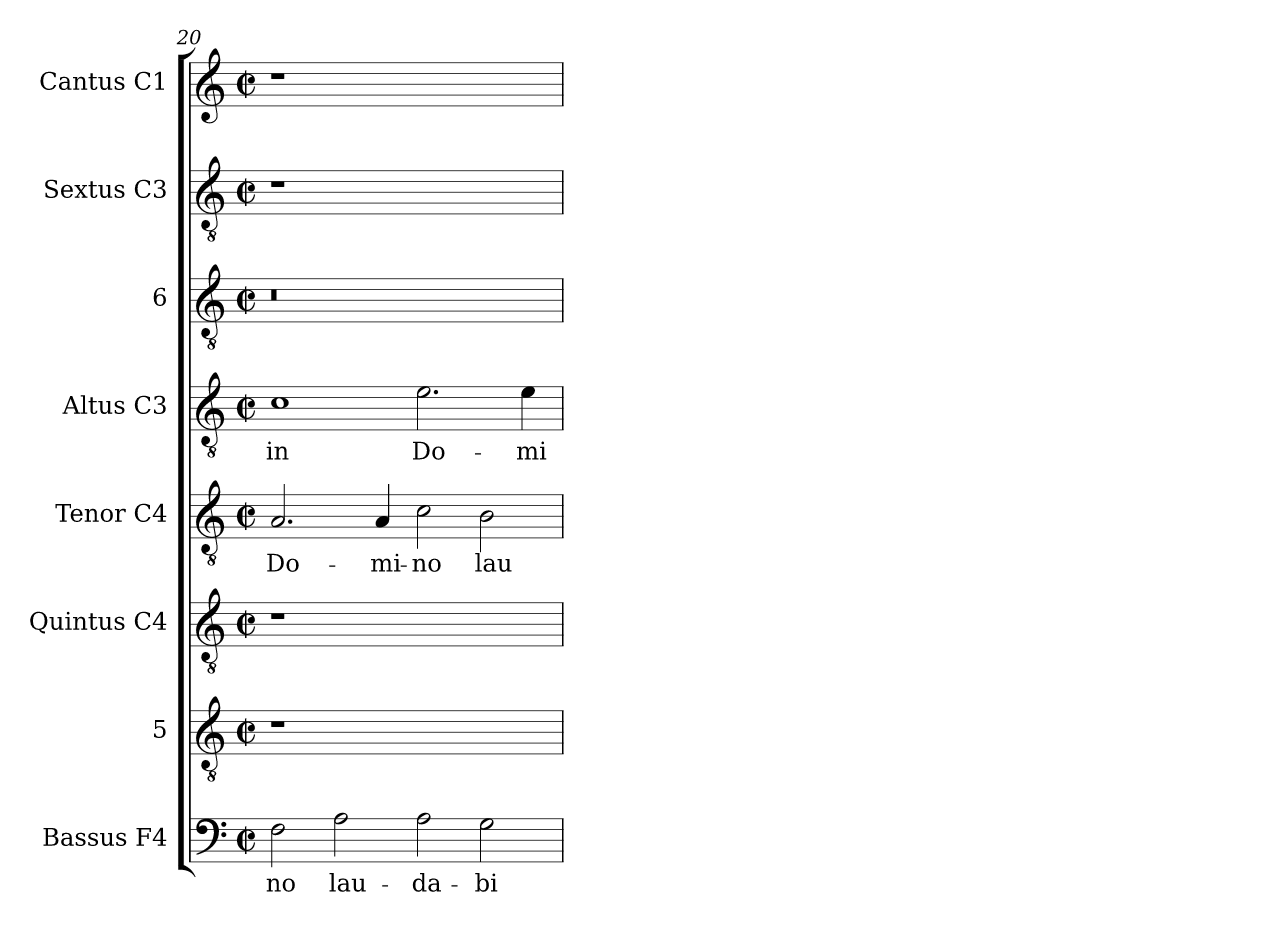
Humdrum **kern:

**kern	**text	**kern	**kern	**kern	**text	**kern	**text	**kern	**kern	**kern
*part8	*part8	*part7	*part6	*part5	*part5	*part4	*part4	*part3	*part2	*part1
*staff8	*staff8	*staff7	*staff6	*staff5	*staff5	*staff4	*staff4	*staff3	*staff2	*staff1
*I"Bassus  F4	*	*I"5	*I"Quintus  C4	*I"Tenor  C4	*	*I"Altus  C3	*	*I"6	*I"Sextus  C3	*I"Cantus  C1
*I'B	*	*	*	*I'T	*	*I'A	*	*	*	*I'C
*clefF4	*	*clefGv2	*clefGv2	*clefGv2	*	*clefGv2	*	*clefGv2	*clefGv2	*clefG2
*k[]	*	*k[]	*k[]	*k[]	*	*k[]	*	*k[]	*k[]	*k[]
*C:	*	*C:	*C:	*C:	*	*C:	*	*C:	*C:	*C:
*M2/2	*	*M2/2	*M2/2	*M2/2	*	*M2/2	*	*M2/2	*M2/2	*M2/2
*met(c|)	*	*met(c|)	*met(c|)	*met(c|)	*	*met(c|)	*	*met(c|)	*met(c|)	*met(c|)
=20	=20	=20	=20	=20	=20	=20	=20	=20	=20	=20
!	!LO:LY:b:cj	!	!	!	!LO:LY:b:cj	!	!LO:LY:b:cj	!	!	!
2F\	-no	1r	1r	2.A/	Do-	1c	in	0r	1r	1r
!	!LO:LY:b:cj	!	!	!	!	!	!	!	!	!
2A\	lau-	.	.	.	.	.	.	.	.	.
!	!	!	!	!	!LO:LY:b:cj	!	!	!	!	!
.	.	.	.	4A/	-mi-	.	.	.	.	.
!	!LO:LY:b:cj	!	!	!	!LO:LY:b:cj	!	!LO:LY:b:cj	!	!	!
2A\	-da-	1ryy	1ryy	2c\	-no	2.e\	Do-	.	1ryy	1ryy
!	!LO:LY:b:cj	!	!	!	!LO:LY:b:cj	!	!	!	!	!
2G\	-bi-	.	.	2B\	lau-	.	.	.	.	.
!	!	!	!	!	!	!	!LO:LY:b:cj	!	!	!
.	.	.	.	.	.	4e\	-mi-	.	.	.
=	=	=	=	=	=	=	=	=	=	=
*-	*-	*-	*-	*-	*-	*-	*-	*-	*-	*-
